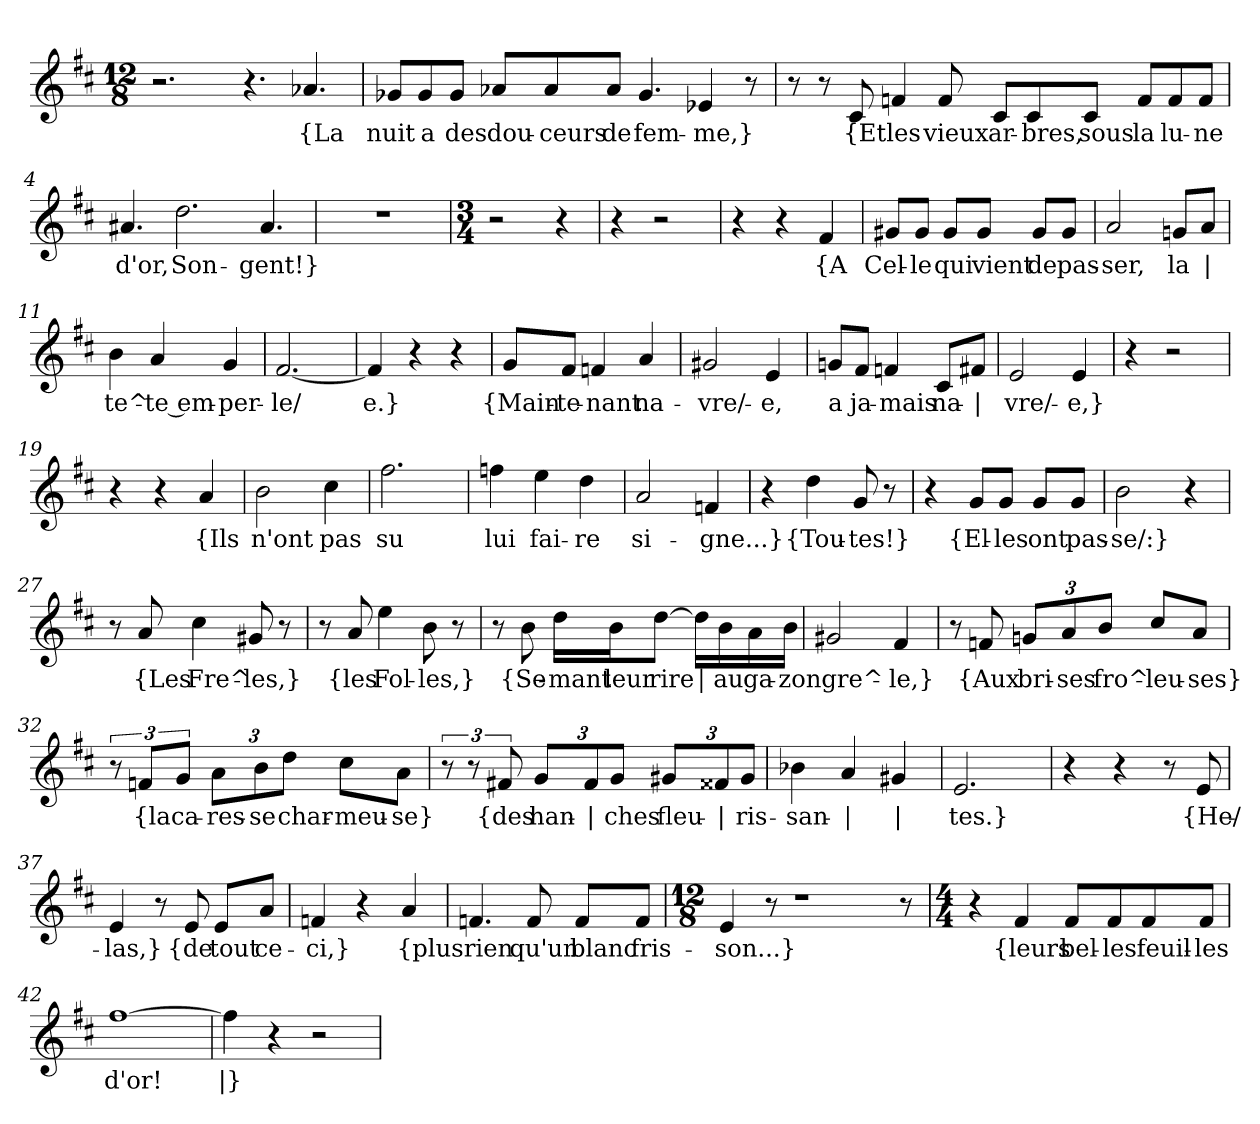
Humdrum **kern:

**kern	**text
*part1	*part1
*staff1	*staff1
*clefG2	*
*k[f#c#]	*
*M12/8	*
=1	=1
2.r	.
4.r	.
!	!LO:LY:b
4.a-X/	{La
=2	=2
!	!LO:LY:b
8g-X/L	nuit
!	!LO:LY:b
8g-/	a
!	!LO:LY:b
8g-/J	des
!	!LO:LY:b
8a-X/L	dou-
!	!LO:LY:b
8a-/	-ceurs
!	!LO:LY:b
8a-/J	de
!	!LO:LY:b
4.g-/	fem-
!	!LO:LY:b
4e-X/	-me,}
8r	.
=3	=3
8r	.
8r	.
!	!LO:LY:b
8c#/	{Et
!	!LO:LY:b
4fn/	les
!	!LO:LY:b
8f/	vieux
!	!LO:LY:b
8c#/L	ar-
!	!LO:LY:b
8c#/	-bres,
!	!LO:LY:b
8c#/J	sous
!	!LO:LY:b
8f/L	la
!	!LO:LY:b
8f/	lu-
!	!LO:LY:b
8f/J	-ne
!!LO:LB:g=z
=4	=4
!	!LO:LY:b
4.a#X/	d'or,
!	!LO:LY:b
2.dd\	Son-
!	!LO:LY:b
4.a#/	-gent!}
=5	=5
1.r	.
=6	=6
*M3/4	*
2r	.
4r	.
=7	=7
4r	.
2r	.
=8	=8
4r	.
4r	.
!	!LO:LY:b
4f#/	{A
=9	=9
!	!LO:LY:b
8g#X/L	Cel-
!	!LO:LY:b
8g#/J	-le
!	!LO:LY:b
8g#/L	qui
!	!LO:LY:b
8g#/J	vient
!	!LO:LY:b
8g#/L	de
!	!LO:LY:b
8g#/J	pas-
=10	=10
!	!LO:LY:b
2a/	-ser,
!	!LO:LY:b
8gn/L	la
!	!LO:LY:b
8a/J	|
!!LO:LB:g=z
=11	=11
!	!LO:LY:b
4b\	te^-
!	!LO:LY:b
4a/	-te em-
!	!LO:LY:b
4g/	-per-
=12	=12
!	!LO:LY:b
[2.f#/	-le/
=13	=13
!	!LO:LY:b
4f#/]	-e.}
4r	.
4r	.
=14	=14
!	!LO:LY:b
8g/L	{Main-
!	!LO:LY:b
8f#/J	-te-
!	!LO:LY:b
4fn/	-nant
!	!LO:LY:b
4a/	na-
=15	=15
!	!LO:LY:b
2g#X/	-vre/-
!	!LO:LY:b
4e/	-e,
=16	=16
!	!LO:LY:b
8gn/L	a
!	!LO:LY:b
8f#/J	ja-
!	!LO:LY:b
4fn/	-mais
!	!LO:LY:b
8c#/L	na-
!	!LO:LY:b
8f#X/J	|
=17	=17
!	!LO:LY:b
2e/	-vre/-
!	!LO:LY:b
4e/	-e,}
=18	=18
4r	.
2r	.
!!LO:LB:g=z
=19	=19
4r	.
4r	.
!	!LO:LY:b
4a/	{Ils
=20	=20
!	!LO:LY:b
2b\	n'ont
!	!LO:LY:b
4cc#\	pas
=21	=21
!	!LO:LY:b
2.ff#\	su
=22	=22
!	!LO:LY:b
4ffn\	lui
!	!LO:LY:b
4ee\	fai-
!	!LO:LY:b
4dd\	-re
=23	=23
!	!LO:LY:b
2a/	si-
!	!LO:LY:b
4fn/	-gne...}
=24	=24
4r	.
!	!LO:LY:b
4dd\	{Tou-
!	!LO:LY:b
8g/	-tes!}
8r	.
=25	=25
4r	.
!	!LO:LY:b
8g/L	{El-
!	!LO:LY:b
8g/J	-les
!	!LO:LY:b
8g/L	ont
!	!LO:LY:b
8g/J	pas-
=26	=26
!	!LO:LY:b
2b\	-se/:}
4r	.
!!LO:LB:g=z
=27	=27
8r	.
!	!LO:LY:b
8a/	{Les
!	!LO:LY:b
4cc#\	Fre^-
!	!LO:LY:b
8g#X/	-les,}
8r	.
=28	=28
8r	.
!	!LO:LY:b
8a/	{les
!	!LO:LY:b
4ee\	Fol-
!	!LO:LY:b
8b\	-les,}
8r	.
=29	=29
8r	.
!	!LO:LY:b
8b\	{Se-
!	!LO:LY:b
16dd\LL	-mant
!	!LO:LY:b
16b\J	leur
!	!LO:LY:b
[8dd\J	rire
!	!LO:LY:b
16dd\LL]	|
!	!LO:LY:b
16b\	au
!	!LO:LY:b
16a\	ga-
!	!LO:LY:b
16b\JJ	-zon
=30	=30
!	!LO:LY:b
2g#X/	gre^-
!	!LO:LY:b
4f#/	-le,}
!!LO:LB:g=z
=31	=31
8r	.
!	!LO:LY:b
8fn/	{Aux
*Xbrackettup	*
!	!LO:LY:b
12gn/L	bri-
!	!LO:LY:b
12a/	-ses
!	!LO:LY:b
12b/J	fro^-
!	!LO:LY:b
8cc#/L	-leu-
!	!LO:LY:b
8a/J	-ses}
=32	=32
*brackettup	*
12r	.
!	!LO:LY:b
12fn/L	{la
!	!LO:LY:b
12g/J	ca-
*Xbrackettup	*
!	!LO:LY:b
12a\L	-res-
!	!LO:LY:b
12b\	-se
!	!LO:LY:b
12dd\J	char-
!	!LO:LY:b
8cc#\L	-meu-
!	!LO:LY:b
8a\J	-se}
=33	=33
*brackettup	*
12r	.
12r	.
!	!LO:LY:b
12f#X/	{des
*Xbrackettup	*
!	!LO:LY:b
12g/L	han-
!	!LO:LY:b
12f#/	|
!	!LO:LY:b
12g/J	-ches
!	!LO:LY:b
12g#X/L	fleu-
!	!LO:LY:b
12f##X/	|
!	!LO:LY:b
12g#/J	-ris-
!!LO:LB:g=z
=34	=34
!	!LO:LY:b
4b-X\	-san-
!	!LO:LY:b
4a/	|
!	!LO:LY:b
4g#X/	|
=35	=35
!	!LO:LY:b
2.e/	-tes.}
=36	=36
4r	.
4r	.
8r	.
!	!LO:LY:b
8e/	{He/-
=37	=37
!	!LO:LY:b
4e/	-las,}
8r	.
!	!LO:LY:b
8e/	{de
!	!LO:LY:b
8e/L	tout
!	!LO:LY:b
8a/J	ce-
=38	=38
!	!LO:LY:b
4fn/	-ci,}
4r	.
!	!LO:LY:b
4a/	{plus
=39	=39
!	!LO:LY:b
4.fn/	rien
!	!LO:LY:b
8f/	qu'un
!	!LO:LY:b
8f/L	blanc
!	!LO:LY:b
8f/J	fris-
=40	=40
*M12/8	*
!	!LO:LY:b
4e/	-son...}
8r	.
1r	.
8r	.
!!LO:LB:g=z
=41	=41
*M4/4	*
4r	.
!	!LO:LY:b
4f#/	{leurs
!	!LO:LY:b
8f#/L	bel-
!	!LO:LY:b
8f#/	-les
!	!LO:LY:b
8f#/	feuil-
!	!LO:LY:b
8f#/J	-les
=42	=42
!	!LO:LY:b
[1ff#	d'or!
=43	=43
!	!LO:LY:b
4ff#\]	|}
4r	.
2r	.
=	=
*-	*-
